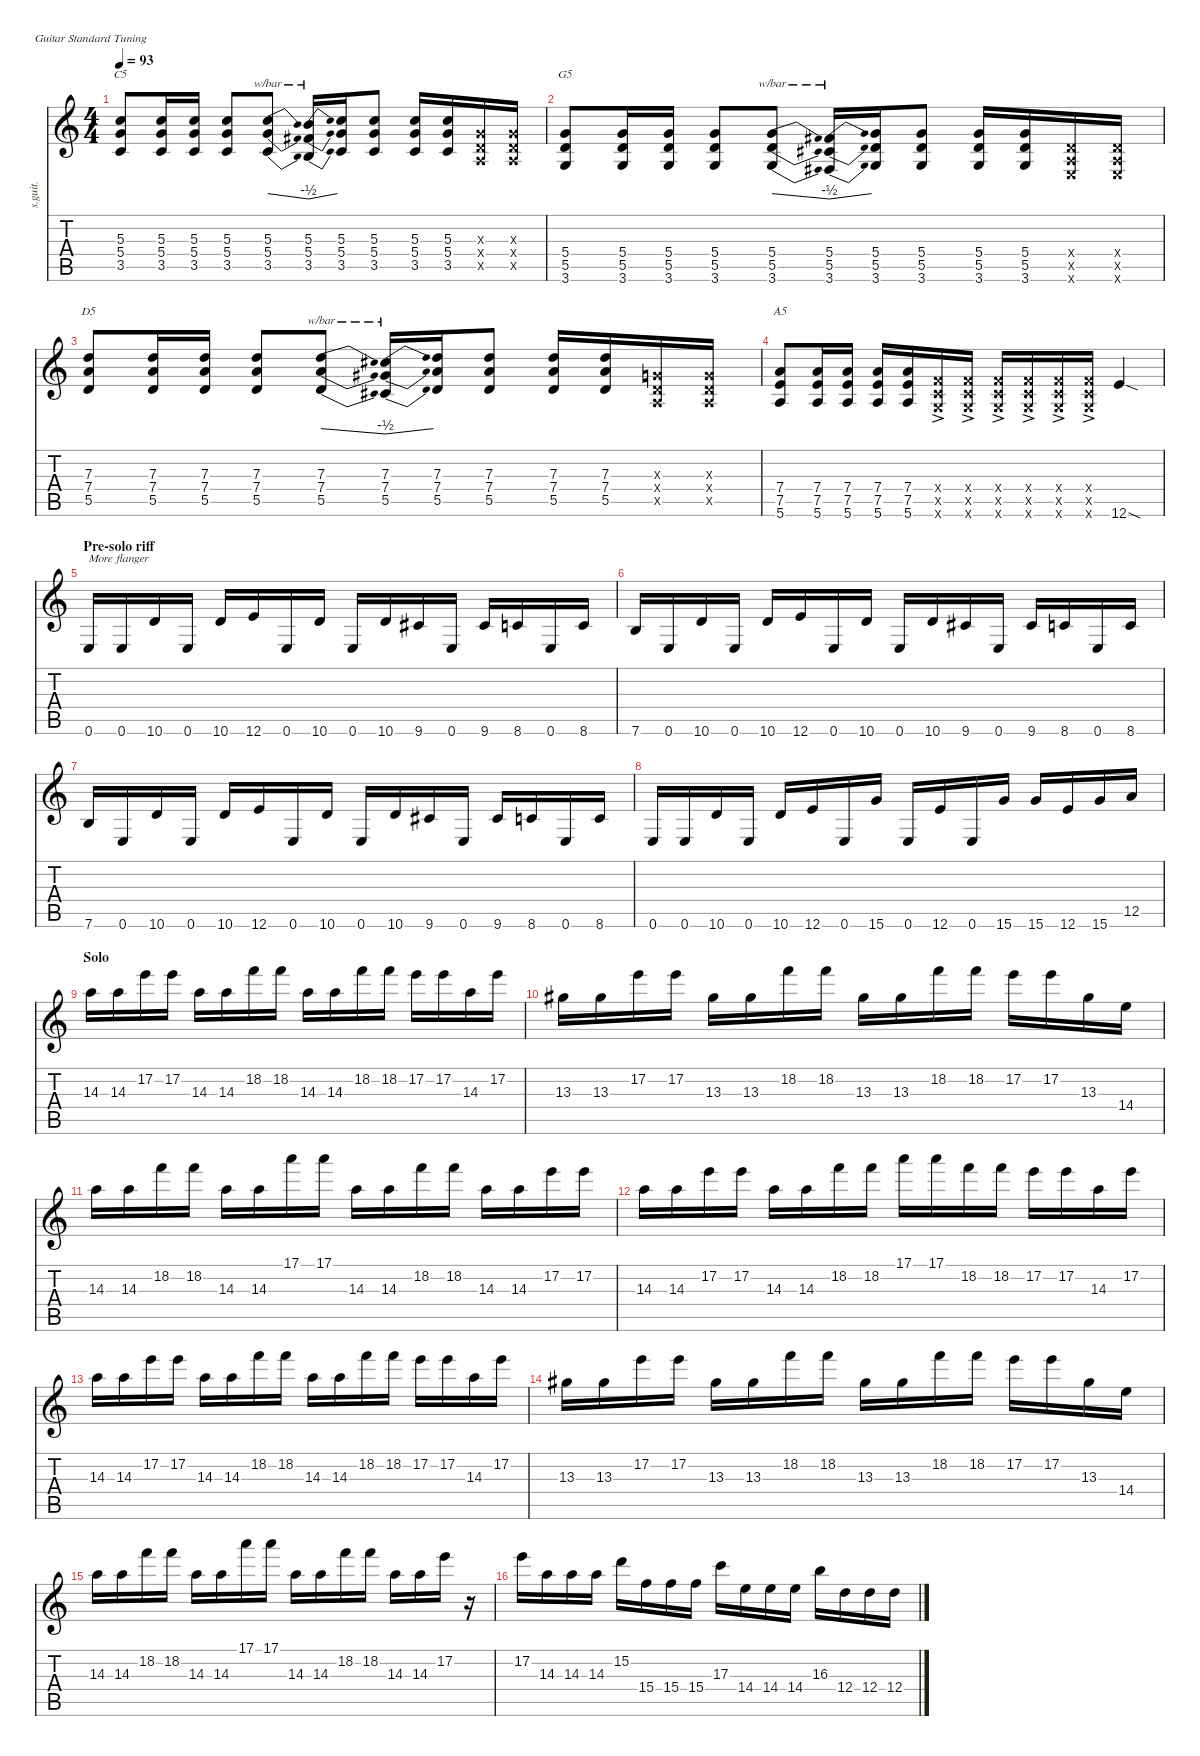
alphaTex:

\defaultSystemsLayout 4
\hideDynamics
\bracketExtendMode nobrackets
\track ("Matt Bellamy - Main Guitar" "s.guit.") {instrument distortionguitar}
\staff {score tabs}
\tuning (E4 B3 G3 D3 A2 E2)
\chord ("C5" 3 1 2 2 0 x) {showdiagram false}
\chord ("G5" 3 1 2 2 0 x) {showdiagram false}
\chord ("D5" 3 1 2 2 0 x) {showdiagram false}
\chord ("A5" 3 1 2 2 0 x) {showdiagram false}
\ts (4 4)
\tempo 93
\clef g2
\ks c
(5.3 5.4 3.5).8{ch "C5" dy f} (5.3 5.4 3.5).16 (5.3 5.4 3.5).16 (5.3 5.4 3.5).8 (5.3 5.4 3.5).8{tbe (dive default 0 0 60 -2)} (5.3 5.4 3.5).16{tbe (dive default 0 -2 60 0)} (5.3 5.4 3.5).16 (5.3 5.4 3.5).8 (5.3 5.4 3.5).16 (5.3 5.4 3.5).16 (0.3{x} 0.4{x} 0.5{x}).16 (0.3{x} 0.4{x} 0.5{x}).16 |
(5.4 5.5 3.6).8{ch "G5"} (5.4 5.5 3.6).16 (5.4 5.5 3.6).16 (5.4 5.5 3.6).8 (5.4 5.5 3.6).8{tbe (dive default 0 0 60 -2)} (5.4 5.5 3.6).16{tbe (dive default 0 -2 60 0)} (5.4 5.5 3.6).16 (5.4 5.5 3.6).8 (5.4 5.5 3.6).16 (5.4 5.5 3.6).16 (0.4{x} 0.5{x} 0.6{x}).16 (0.4{x} 0.5{x} 0.6{x}).16 |
(7.3 7.4 5.5).8{ch "D5"} (7.3 7.4 5.5).16 (7.3 7.4 5.5).16 (7.3 7.4 5.5).8 (7.3 7.4 5.5).8{tbe (dive default 0 0 60 -2)} (7.3 7.4 5.5).16{tbe (dive default 0 -2 60 0)} (7.3 7.4 5.5).16 (7.3 7.4 5.5).8 (7.3 7.4 5.5).16 (7.3 7.4 5.5).16 (0.3{x} 0.4{x} 0.5{x}).16 (0.3{x} 0.4{x} 0.5{x}).16 |
(7.4 7.5 5.6).8{ch "A5"} (7.4 7.5 5.6).16 (7.4 7.5 5.6).16 (7.4 7.5 5.6).16 (7.4 7.5 5.6).16 (3.4{ac x} 3.5{ac x} 3.6{ac x}).16 (3.4{ac x} 3.5{ac x} 3.6{ac x}).16 (3.4{ac x} 3.5{ac x} 3.6{ac x}).16 (3.4{ac x} 3.5{ac x} 3.6{ac x}).16 (3.4{ac x} 3.5{ac x} 3.6{ac x}).16 (3.4{ac x} 3.5{ac x} 3.6{ac x}).16 12.6{sod}.4 |
\section ("" "Pre-solo riff")
0.6.16{txt "More flanger"} 0.6.16 10.6.16 0.6.16 10.6.16 12.6.16 0.6.16 10.6.16 0.6.16 10.6.16 9.6{acc #}.16 0.6.16 9.6{acc #}.16 8.6.16 0.6.16 8.6.16 |
7.6.16 0.6.16 10.6.16 0.6.16 10.6.16 12.6.16 0.6.16 10.6.16 0.6.16 10.6.16 9.6{acc #}.16 0.6.16 9.6{acc #}.16 8.6.16 0.6.16 8.6.16 |
7.6.16 0.6.16 10.6.16 0.6.16 10.6.16 12.6.16 0.6.16 10.6.16 0.6.16 10.6.16 9.6{acc #}.16 0.6.16 9.6{acc #}.16 8.6.16 0.6.16 8.6.16 |
0.6.16{dy ff} 0.6.16 10.6.16{dy f} 0.6.16{dy ff} 10.6.16{dy f} 12.6.16 0.6.16{dy ff} 15.6.16{dy f} 0.6.16{dy ff} 12.6.16{dy f} 0.6.16{dy ff} 15.6.16{dy f} 15.6.16 12.6.16 15.6.16 12.5.16 |
\section ("" "Solo")
14.3.16{dy fff} 14.3.16 17.2.16 17.2.16 14.3.16 14.3.16 18.2.16 18.2.16 14.3.16 14.3.16 18.2.16 18.2.16 17.2.16 17.2.16 14.3.16 17.2.16 |
13.3{acc #}.16 13.3{acc #}.16 17.2.16 17.2.16 13.3{acc #}.16 13.3{acc #}.16 18.2.16 18.2.16 13.3{acc #}.16 13.3{acc #}.16 18.2.16 18.2.16 17.2.16 17.2.16 13.3{acc #}.16 14.4.16 |
14.3.16 14.3.16 18.2.16 18.2.16 14.3.16 14.3.16 17.1.16 17.1.16 14.3.16 14.3.16 18.2.16 18.2.16 14.3.16 14.3.16 17.2.16 17.2.16 |
14.3.16 14.3.16 17.2.16 17.2.16 14.3.16 14.3.16 18.2.16 18.2.16 17.1.16 17.1.16 18.2.16 18.2.16 17.2.16 17.2.16 14.3.16 17.2.16 |
14.3.16 14.3.16 17.2.16 17.2.16 14.3.16 14.3.16 18.2.16 18.2.16 14.3.16 14.3.16 18.2.16 18.2.16 17.2.16 17.2.16 14.3.16 17.2.16 |
13.3{acc #}.16 13.3{acc #}.16 17.2.16 17.2.16 13.3{acc #}.16 13.3{acc #}.16 18.2.16 18.2.16 13.3{acc #}.16 13.3{acc #}.16 18.2.16 18.2.16 17.2.16 17.2.16 13.3{acc #}.16 14.4.16 |
14.3.16 14.3.16 18.2.16 18.2.16 14.3.16 14.3.16 17.1.16 17.1.16 14.3.16 14.3.16 18.2.16 18.2.16 14.3.16 14.3.16 17.2.16 r.16 |
17.2.16 14.3.16 14.3.16 14.3.16 15.2.16 15.4.16 15.4.16 15.4.16 17.3.16 14.4.16 14.4.16 14.4.16 16.3.16 12.4.16 12.4.16 12.4.16
